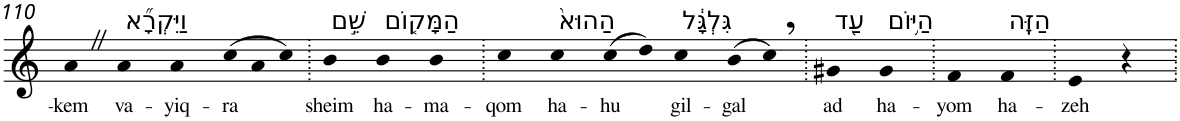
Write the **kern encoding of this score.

**kern	**text
*part1	*part1
*staff1	*staff1
*I"Piano	*
*I'Pno	*
!!LO:PB:g=z
*clefG2	*
*k[]	*
=110	=110
!	!LO:LY:b
4aZ	-kem
!LO:TX:a:t=וַיִּקְרָ֞א	!
!	!LO:LY:b
4a	va-
!	!LO:LY:b
4a	-yiq-
*Xtuplet	*
!	!LO:LY:b
(>12cc	-ra
12a	.
12cc)	.
=111.	=111.
!LO:TX:a:t=שֵׁ֣ם	!
!	!LO:LY:b
4b	sheim
!LO:TX:a:t=הַמָּק֤וֹם	!
!	!LO:LY:b
4b	ha-
!	!LO:LY:b
4b	-ma-
=112.	=112.
!	!LO:LY:b
4cc	-qom
!LO:TX:a:t=הַהוּא֙	!
!	!LO:LY:b
4cc	ha-
!	!LO:LY:b
(>8cc	-hu
8dd)	.
!LO:TX:a:t=גִּלְגָּ֔ל	!
!	!LO:LY:b
4cc	gil-
!	!LO:LY:b
(>8b	-gal
8cc,)	.
=113.	=113.
!LO:TX:a:t=עַ֖ד	!
!	!LO:LY:b
4g#X	ad
!LO:TX:a:t=הַיּ֥וֹם	!
!	!LO:LY:b
4g#	ha-
=114.	=114.
!	!LO:LY:b
4f	-yom
!LO:TX:a:t=הַזֶּֽה	!
!	!LO:LY:b
4f	ha-
=115.	=115.
!	!LO:LY:b
4e	-zeh
4r	.
=.	=.
*-	*-
